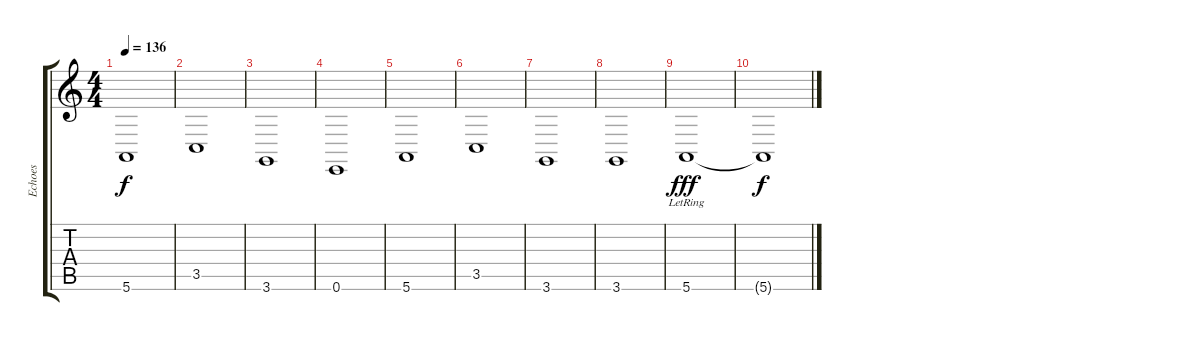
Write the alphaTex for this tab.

\track ("Echoes" "Echoes") {instrument fx7echoes}
\staff {score tabs}
\tuning (E4 B3 G3 D3 A2 E2) {hide}
\ts (4 4)
\tempo 136
\clef g2
\ks c
5.6.1{dy f volume 8} |
3.5.1 |
3.6.1 |
0.6.1 |
5.6.1 |
3.5.1 |
3.6.1 |
3.6.1 |
5.6{lr}.1{dy fff volume 16 instrument pad7halo} |
5.6{t}.1{dy f volume 0}
